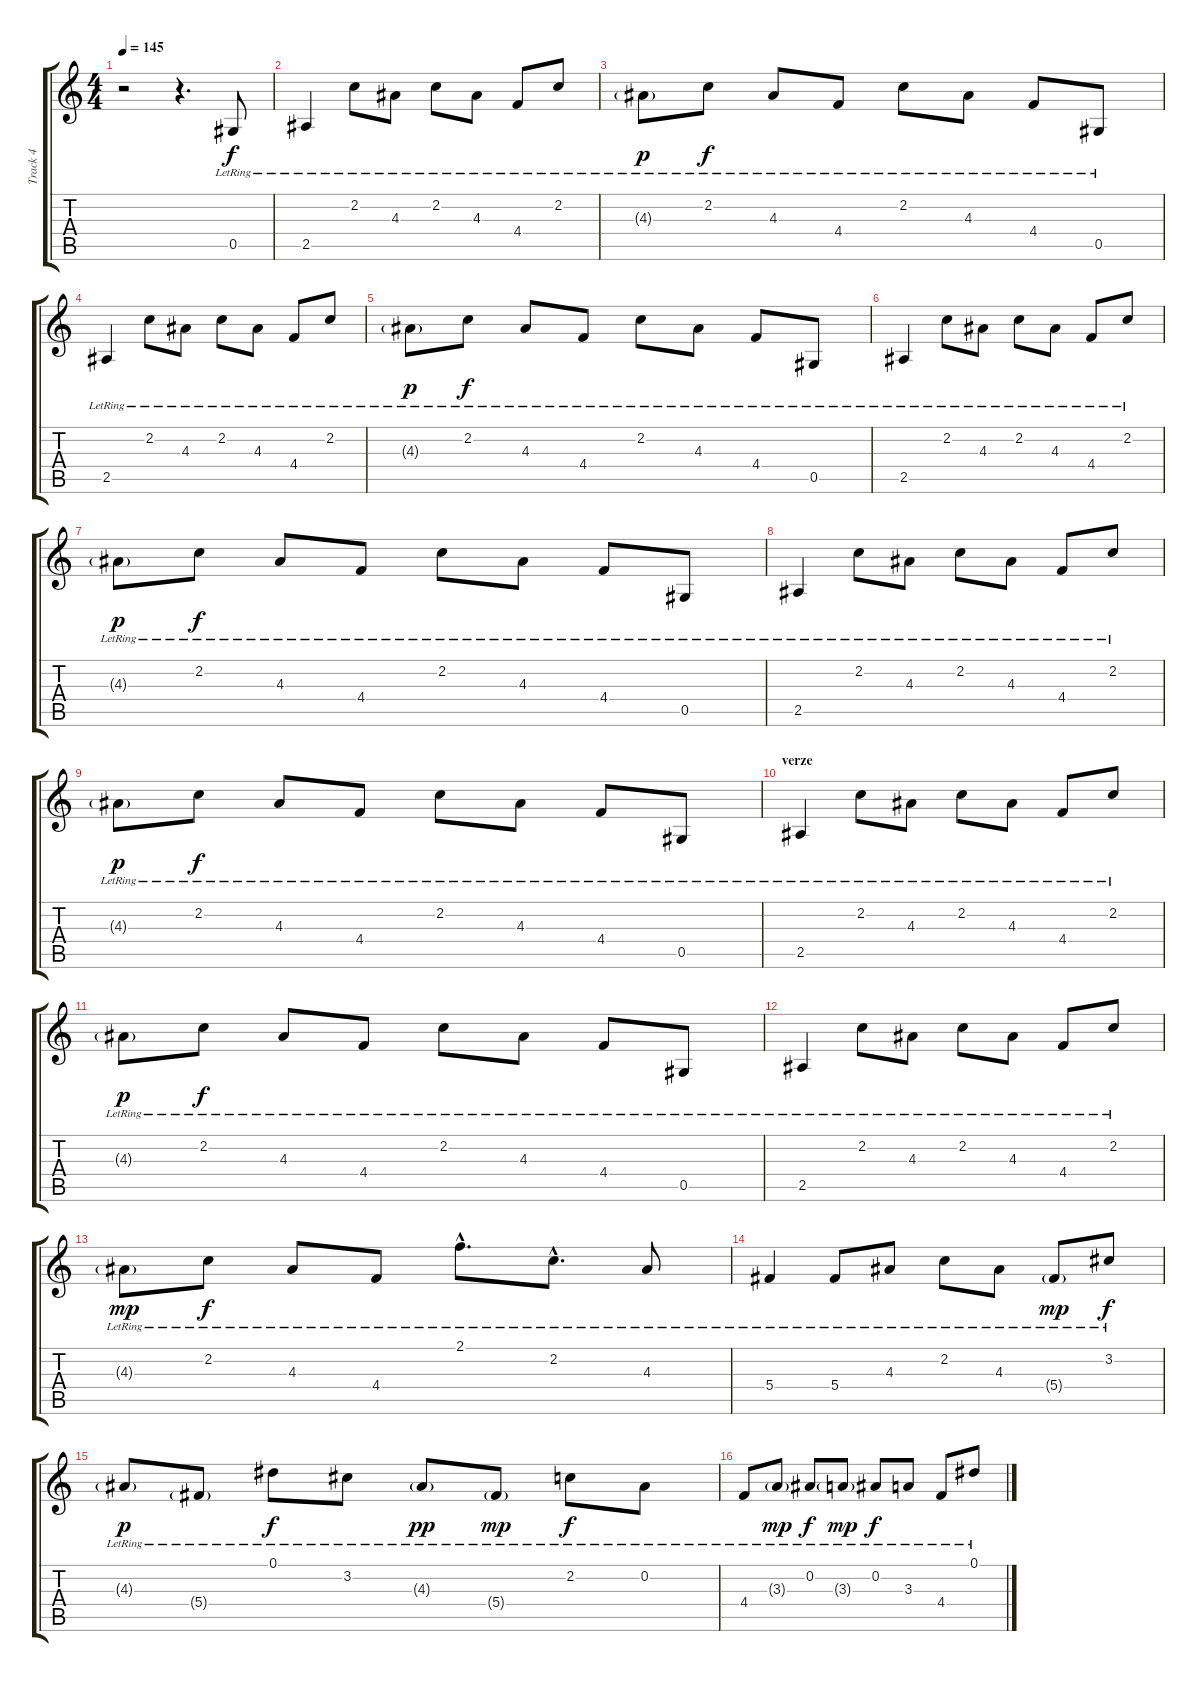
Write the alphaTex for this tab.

\track ("Track 4" "Track 4") {instrument acousticguitarsteel}
\staff {score tabs}
\tuning (Eb4 Bb3 Gb3 Db3 Ab2 Eb2) {hide}
\ts (4 4)
\tempo 145
\clef g2
\ks c
r.2{dy f instrument acousticguitarsteel} r.4{d} 0.5{lr}.8 |
2.5{lr}.4 2.2{lr}.8 4.3{lr}.8 2.2{lr}.8 4.3{lr}.8 4.4{lr}.8 2.2{lr}.8 |
4.3{g lr}.8{dy p} 2.2{lr}.8{dy f} 4.3{lr}.8 4.4{lr}.8 2.2{lr}.8 4.3{lr}.8 4.4{lr}.8 0.5{lr}.8 |
2.5{lr}.4 2.2{lr}.8 4.3{lr}.8 2.2{lr}.8 4.3{lr}.8 4.4{lr}.8 2.2{lr}.8 |
4.3{g lr}.8{dy p} 2.2{lr}.8{dy f} 4.3{lr}.8 4.4{lr}.8 2.2{lr}.8 4.3{lr}.8 4.4{lr}.8 0.5{lr}.8 |
2.5{lr}.4 2.2{lr}.8 4.3{lr}.8 2.2{lr}.8 4.3{lr}.8 4.4{lr}.8 2.2{lr}.8 |
4.3{g lr}.8{dy p} 2.2{lr}.8{dy f} 4.3{lr}.8 4.4{lr}.8 2.2{lr}.8 4.3{lr}.8 4.4{lr}.8 0.5{lr}.8 |
2.5{lr}.4 2.2{lr}.8 4.3{lr}.8 2.2{lr}.8 4.3{lr}.8 4.4{lr}.8 2.2{lr}.8 |
4.3{g lr}.8{dy p} 2.2{lr}.8{dy f} 4.3{lr}.8 4.4{lr}.8 2.2{lr}.8 4.3{lr}.8 4.4{lr}.8 0.5{lr}.8 |
\section ("" "verze")
2.5{lr}.4 2.2{lr}.8 4.3{lr}.8 2.2{lr}.8 4.3{lr}.8 4.4{lr}.8 2.2{lr}.8 |
4.3{g lr}.8{dy p} 2.2{lr}.8{dy f} 4.3{lr}.8 4.4{lr}.8 2.2{lr}.8 4.3{lr}.8 4.4{lr}.8 0.5{lr}.8 |
2.5{lr}.4 2.2{lr}.8 4.3{lr}.8 2.2{lr}.8 4.3{lr}.8 4.4{lr}.8 2.2{lr}.8 |
4.3{g lr}.8{dy mp} 2.2{lr}.8{dy f} 4.3{lr}.8 4.4{lr}.8 2.1{hac lr}.8{d} 2.2{hac lr}.8{d} 4.3{lr}.8 |
5.4{lr}.4 5.4{lr}.8 4.3{lr}.8 2.2{lr}.8 4.3{lr}.8 5.4{g lr}.8{dy mp} 3.2{lr}.8{dy f} |
4.3{g lr}.8{dy p} 5.4{g lr}.8 0.1{lr}.8{dy f} 3.2{lr}.8 4.3{g lr}.8{dy pp} 5.4{g lr}.8{dy mp} 2.2{lr}.8{dy f} 0.2{lr}.8 |
4.4{lr}.8 3.3{g lr}.8{dy mp} 0.2{lr}.8{dy f} 3.3{g lr}.8{dy mp} 0.2{lr}.8{dy f} 3.3{lr}.8 4.4{lr}.8 0.1{lr}.8
